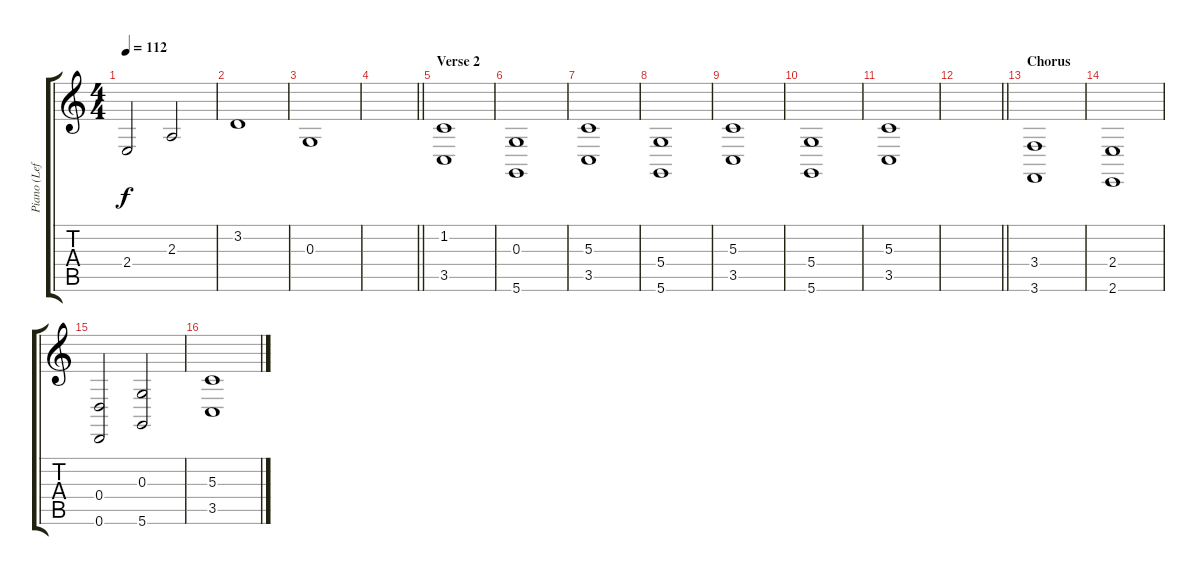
\track ("Piano (Left Hand)" "Piano (Lef") {instrument acousticgrandpiano}
\staff {score tabs}
\tuning (E4 B3 G3 D3 A2 D2) {hide}
\ts (4 4)
\tempo 112
\clef g2
\ks c
2.4.2{dy f} 2.3.2 |
3.2.1 |
0.3.1 |
\barLineRight lightlight
|
\section ("" "Verse 2")
(1.2 3.5).1 |
(0.3 5.6).1 |
(5.3 3.5).1 |
(5.4 5.6).1 |
(5.3 3.5).1 |
(5.4 5.6).1 |
(5.3 3.5).1 |
\barLineRight lightlight
|
\section ("" "Chorus")
(3.4 3.6).1 |
(2.4 2.6).1 |
(0.4 0.6).2 (0.3 5.6).2 |
(5.3 3.5).1
